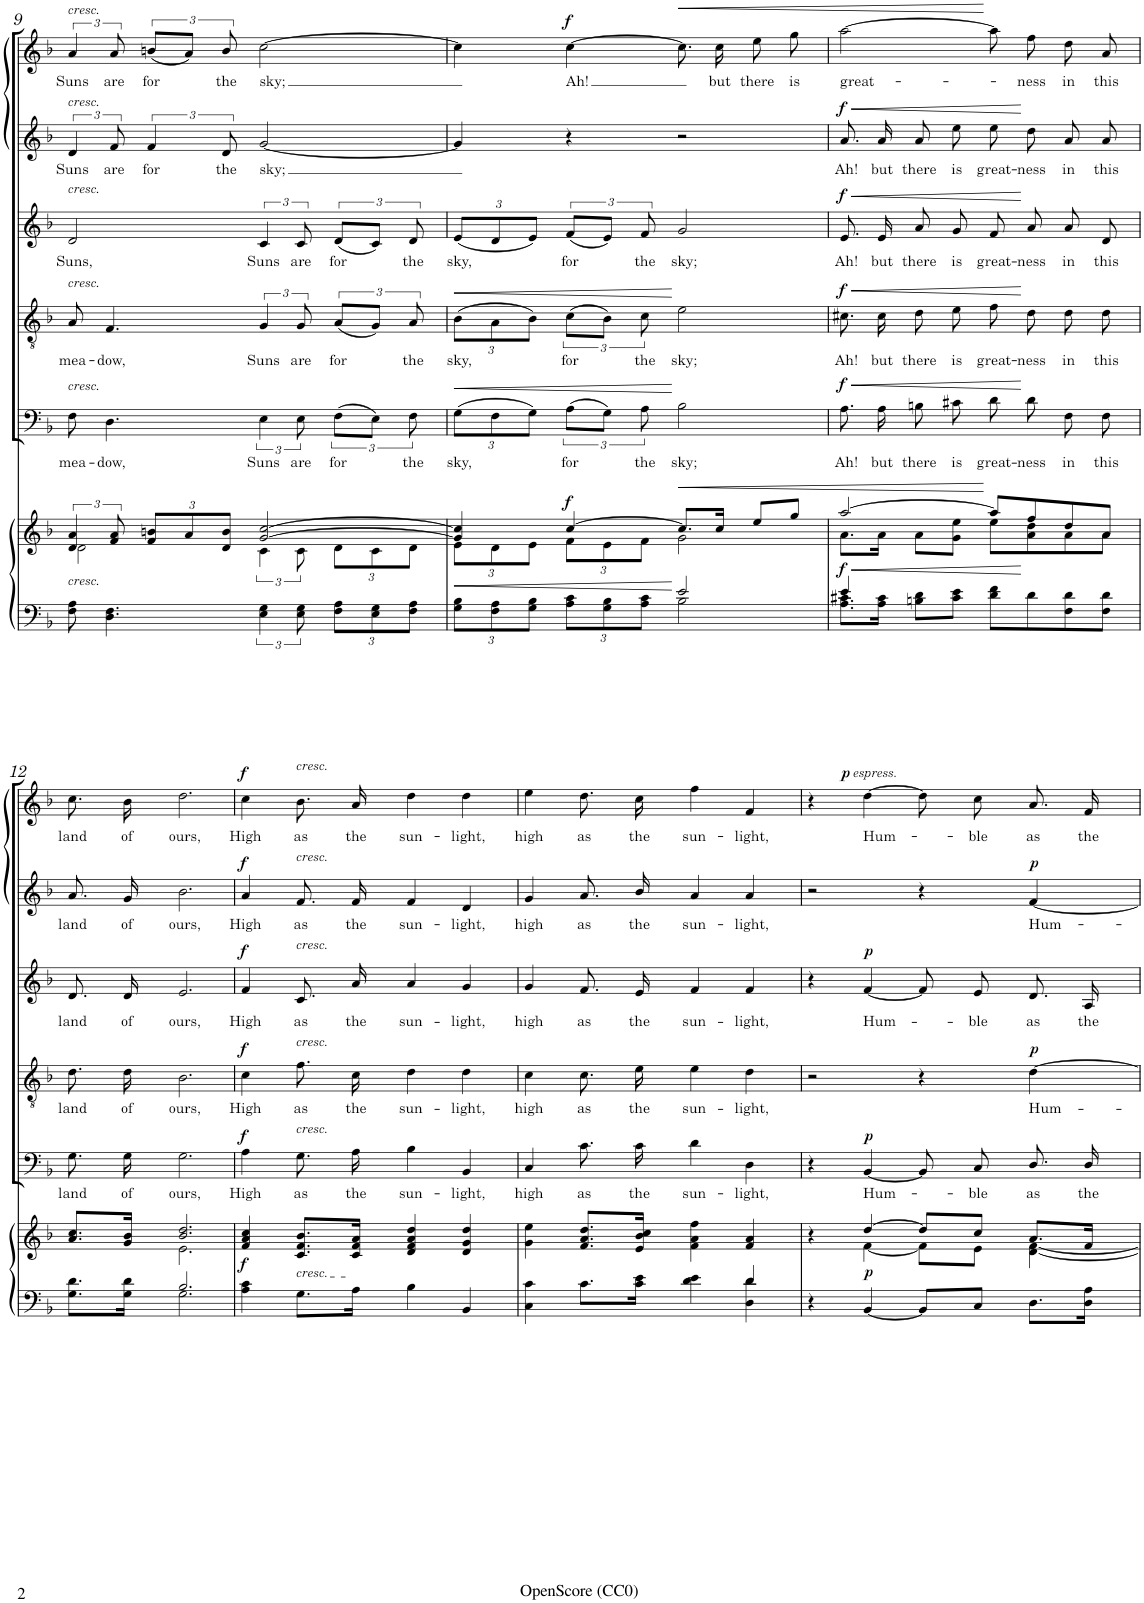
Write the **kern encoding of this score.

**kern	**kern	**dynam	**kern	**text	**dynam	**kern	**text	**dynam	**kern	**text	**dynam	**kern	**text	**dynam	**kern	**text	**dynam
*part6	*part6	*part6	*part5	*part5	*part5	*part4	*part4	*part4	*part3	*part3	*part3	*part2	*part2	*part2	*part1	*part1	*part1
*staff7	*staff6	*staff6/7	*staff5	*staff5	*staff5	*staff4	*staff4	*staff4	*staff3	*staff3	*staff3	*staff2	*staff2	*staff2	*staff1	*staff1	*staff1
*I"Piano for practice only	*	*	*I"Bass	*	*	*I"Tenor	*	*	*I"Alto	*	*	*I"Soprano II	*	*	*I"Soprano I	*	*
*I'Pno	*	*	*	*	*	*	*	*	*	*	*	*	*	*	*	*	*
!!LO:PB:g=z
*clefF4	*clefG2	*	*clefF4	*	*	*clefGv2	*	*	*clefG2	*	*	*clefG2	*	*	*clefG2	*	*
*k[b-]	*k[b-]	*	*k[b-]	*	*	*k[b-]	*	*	*k[b-]	*	*	*k[b-]	*	*	*k[b-]	*	*
*M4/4	*M4/4	*	*M4/4	*	*	*M4/4	*	*	*M4/4	*	*	*M4/4	*	*	*M4/4	*	*
=9	=9	=9	=9	=9	=9	=9	=9	=9	=9	=9	=9	=9	=9	=9	=9	=9	=9
*	*^	*	*	*	*	*	*	*	*	*	*	*	*	*	*	*	*
!	!	!	!	!	!	!	!	!	!	!	!	!	!	!	!	!LO:TX:a:i:t=cresc.	!	!
!	!	!	!	!	!	!	!	!	!	!	!	!	!LO:TX:a:i:t=cresc.	!	!	!	!	!
!	!	!	!	!	!	!	!	!	!	!LO:TX:a:i:t=cresc.	!	!	!	!	!	!	!	!
!	!	!	!	!	!	!	!LO:TX:a:i:t=cresc.	!	!	!	!	!	!	!	!	!	!	!
!	!	!	!	!LO:TX:a:i:t=cresc.	!	!	!	!	!	!	!	!	!	!	!	!	!	!
!LO:TX:a:i:t=cresc.	!	!	!	!	!	!	!	!	!	!	!	!	!	!	!	!	!	!
!	!	!	!	!	!LO:LY:b	!	!	!LO:LY:b	!	!	!LO:LY:b	!	!	!LO:LY:b	!	!	!LO:LY:b	!
8F\ 8A\	6d/ 6a/	2d\	.	8F\	mea-	.	8A/	mea-	.	2d/	Suns,	.	6d/	Suns	.	6a/	Suns	.
!	!	!	!	!	!LO:LY:b	!	!	!LO:LY:b	!	!	!	!	!	!	!	!	!	!
4.D\ 4.F\	.	.	.	4.D\	-dow,	.	4.F/	-dow,	.	.	.	.	.	.	.	.	.	.
!	!	!	!	!	!	!	!	!	!	!	!	!	!	!LO:LY:b	!	!	!LO:LY:b	!
.	12f/ 12a/	.	.	.	.	.	.	.	.	.	.	.	12f/	are	.	12a/	are	.
*	*Xbrackettup	*	*	*	*	*	*	*	*	*	*	*	*	*	*	*	*	*
!	!	!	!	!	!	!	!	!	!	!	!	!	!	!LO:LY:b	!	!	!LO:LY:b	!
.	12f/ 12bn/L	.	.	.	.	.	.	.	.	.	.	.	6f/	for	.	(12bn/L	for	.
.	12a/	.	.	.	.	.	.	.	.	.	.	.	.	.	.	12a/J)	.	.
!	!	!	!	!	!	!	!	!	!	!	!	!	!	!LO:LY:b	!	!	!LO:LY:b	!
.	12d/ 12b/J	.	.	.	.	.	.	.	.	.	.	.	12d/	the	.	12b/	the	.
*	*	*brackettup	*	*	*	*	*	*	*	*	*	*	*	*	*	*	*	*
!	!	!	!	!	!LO:LY:b	!	!	!LO:LY:b	!	!	!LO:LY:b	!	!	!LO:LY:b	!	!	!LO:LY:b	!
6E\ 6G\	[2g/ [2cc/	6c\	.	6E\	Suns	.	6G/	Suns	.	6c/	Suns	.	[2g/	sky;	.	[2cc\	sky;	.
!	!	!	!	!	!LO:LY:b	!	!	!LO:LY:b	!	!	!LO:LY:b	!	!	!	!	!	!	!
12E\ 12G\	.	12c\	.	12E\	are	.	12G/	are	.	12c/	are	.	.	.	.	.	.	.
*Xbrackettup	*	*Xbrackettup	*	*	*	*	*	*	*	*	*	*	*	*	*	*	*	*
!	!	!	!	!	!LO:LY:b	!	!	!LO:LY:b	!	!	!LO:LY:b	!	!	!	!	!	!	!
12F\ 12A\L	.	12d\L	.	(12F\L	for	.	(12A/L	for	.	(12d/L	for	.	.	.	.	.	.	.
12E\ 12G\	.	12c\	.	12E\J)	.	.	12G/J)	.	.	12c/J)	.	.	.	.	.	.	.	.
!	!	!	!	!	!LO:LY:b	!	!	!LO:LY:b	!	!	!LO:LY:b	!	!	!	!	!	!	!
12F\ 12A\J	.	12d\J	.	12F\	the	.	12A/	the	.	12d/	the	.	.	.	.	.	.	.
=10	=10	=10	=10	=10	=10	=10	=10	=10	=10	=10	=10	=10	=10	=10	=10	=10	=10	=10
*^	*	*	*	*	*	*	*	*	*	*	*	*	*	*	*	*	*	*
*	*	*	*	*	*Xbrackettup	*	*	*	*	*	*	*	*	*	*	*	*	*	*
!	!	!	!	!	!	!LO:LY:b	!LO:HP:b	!	!	!	!	!	!	!	!	!	!	!	!
*	*	*	*	*	*	*	*	*Xbrackettup	*	*	*	*	*	*	*	*	*	*	*
!	!	!	!	!	!	!	!	!	!LO:LY:b	!LO:HP:b	!	!	!	!	!	!	!	!	!
*	*	*	*	*	*	*	*	*	*	*	*Xbrackettup	*	*	*	*	*	*	*	*
!	!	!	!	!	!	!	!	!	!	!	!	!LO:LY:b	!	!	!	!	!	!	!
12G\ 12B-\L	2ryy	4g/] 4cc/]	12e\L	.	(12G\L	sky,	<	(12B-\L	sky,	<	(12e/L	sky,	.	4g/]	.	.	4cc\]	.	.
12F\ 12A\	.	.	12d\	.	12F\	.	.	12A\	.	.	12d/	.	.	.	.	.	.	.	.
12G\ 12B-\J	.	.	12e\J	.	12G\J)	.	.	12B-\J)	.	.	12e/J)	.	.	.	.	.	.	.	.
*	*	*	*	*	*brackettup	*	*	*	*	*	*	*	*	*	*	*	*	*	*
!	!	!	!	!	!	!LO:LY:b	!	!	!	!	!	!	!	!	!	!	!	!	!
*	*	*	*	*	*	*	*	*brackettup	*	*	*	*	*	*	*	*	*	*	*
!	!	!	!	!	!	!	!	!	!LO:LY:b	!	!	!	!	!	!	!	!	!	!
*	*	*	*	*	*	*	*	*	*	*	*brackettup	*	*	*	*	*	*	*	*
!	!	!	!	!LO:DY:a	!	!	!	!	!	!	!	!LO:LY:b	!	!	!	!	!	!LO:LY:b	!LO:DY:a
12A\ 12c\L	.	[4cc/	12f\L	f	(12A\L	for	.	(12c\L	for	.	(12f/L	for	.	4r	.	.	[4cc\	Ah!	f
12G\ 12B-\	.	.	12e\	.	12G\J)	.	.	12B-\J)	.	.	12e/J)	.	.	.	.	.	.	.	.
!	!	!	!	!	!	!LO:LY:b	!	!	!LO:LY:b	!	!	!LO:LY:b	!	!	!	!	!	!	!
12A\ 12c\J	.	.	12f\J	.	12A\	the	.	12c\	the	.	12f/	the	.	.	.	.	.	.	.
!	!	!	!	!LO:HP:b	!	!LO:LY:b	!	!	!LO:LY:b	!	!	!LO:LY:b	!	!	!	!	!	!	!LO:HP:b
2e/	2B-\	8.cc/L]	2g\	<	2B-\	sky;	[	2e\	sky;	[	2g/	sky;	.	2r	.	.	8.cc\]	.	<
!	!	!	!	!	!	!	!	!	!	!	!	!	!	!	!	!	!	!LO:LY:b	!
.	.	16cc/Jk	.	.	.	.	.	.	.	.	.	.	.	.	.	.	16cc\	but	.
!	!	!	!	!	!	!	!	!	!	!	!	!	!	!	!	!	!	!LO:LY:b	!
.	.	8ee/L	.	.	.	.	.	.	.	.	.	.	.	.	.	.	8ee\	there	.
!	!	!	!	!	!	!	!	!	!	!	!	!	!	!	!	!	!	!LO:LY:b	!
.	.	8gg/J	.	.	.	.	.	.	.	.	.	.	.	.	.	.	8gg\	is	.
=11	=11	=11	=11	=11	=11	=11	=11	=11	=11	=11	=11	=11	=11	=11	=11	=11	=11	=11	=11
!	!	!	!	!LO:DY:a=2	!	!LO:LY:b	!LO:HP:b	!	!LO:LY:b	!LO:HP:b	!	!LO:LY:b	!LO:HP:b	!	!LO:LY:b	!LO:HP:b	!	!LO:LY:b	!
!	!	!	!	!	!	!	!LO:DY:n=1:a	!	!	!LO:DY:n=1:a	!	!	!LO:DY:n=1:a	!	!	!LO:DY:n=1:a	!	!	!
4e/	8.A\ 8.c#X\L	[2aa/	8.a\L	f	8.A\	Ah!	< f	8.c#X\	Ah!	< f	8.e/	Ah!	< f	8.a/L	Ah!	< f	[2aa\	great-	.
!	!	!	!	!	!	!LO:LY:b	!	!	!LO:LY:b	!	!	!LO:LY:b	!	!	!LO:LY:b	!	!	!	!
.	16A\ 16c#\Jk	.	16a\Jk	.	16A\	but	.	16c#\	but	.	16e/	but	.	16a/Jk	but	.	.	.	.
!	!	!	!	!	!	!LO:LY:b	!	!	!LO:LY:b	!	!	!LO:LY:b	!	!	!LO:LY:b	!	!	!	!
8Bn\ 8d\L	2.ryy	.	8a\L	.	8Bn\	there	.	8d\	there	.	8a/	there	.	8a\L	there	.	.	.	.
!	!	!	!	!	!	!LO:LY:b	!	!	!LO:LY:b	!	!	!LO:LY:b	!	!	!LO:LY:b	!	!	!	!
8c#\ 8e\J	.	.	8g\ 8ee\J	.	8c#X\	is	.	8e\	is	.	8g/	is	.	8ee\J	is	.	.	.	.
!	!	!	!	!	!	!LO:LY:b	!	!	!LO:LY:b	!	!	!LO:LY:b	!	!	!LO:LY:b	!	!	!	!
8d\ 8f\L	.	8aa/L]	8ee\L	[	8d\	great-	.	8f\	great-	.	8f/	great-	.	8ee\L	great-	.	8aa\]	.	[
!	!	!	!	!	!	!LO:LY:b	!	!	!LO:LY:b	!	!	!LO:LY:b	!	!	!LO:LY:b	!	!	!LO:LY:b	!
8d\	.	8ff/	8a\ 8dd\	.	8d\	-ness	[	8d\	-ness	[	8a/	-ness	[	8dd\J	-ness	[	8ff\	-ness	.
!	!	!	!	!	!	!LO:LY:b	!	!	!LO:LY:b	!	!	!LO:LY:b	!	!	!LO:LY:b	!	!	!LO:LY:b	!
8F\ 8d\	.	8dd/	8a\	.	8F\	in	.	8d\	in	.	8a/	in	.	8a/L	in	.	8dd\	in	.
!	!	!	!	!	!	!LO:LY:b	!	!	!LO:LY:b	!	!	!LO:LY:b	!	!	!LO:LY:b	!	!	!LO:LY:b	!
8F\ 8d\J	.	8a/J	8a\J	.	8F\	this	.	8d\	this	.	8d/	this	.	8a/J	this	.	8a/	this	.
!!LO:LB:g=z
=12	=12	=12	=12	=12	=12	=12	=12	=12	=12	=12	=12	=12	=12	=12	=12	=12	=12	=12	=12
!	!	!	!	!	!	!LO:LY:b	!	!	!LO:LY:b	!	!	!LO:LY:b	!	!	!LO:LY:b	!	!	!LO:LY:b	!
8.G\ 8.d\L	4ryy	8.a/ 8.cc/L	4ryy	.	8.G\	land	.	8.d\	land	.	8.d/	land	.	8.a/L	land	.	8.cc\	land	.
!	!	!	!	!	!	!LO:LY:b	!	!	!LO:LY:b	!	!	!LO:LY:b	!	!	!LO:LY:b	!	!	!LO:LY:b	!
16G\ 16d\Jk	.	16g/ 16b-/Jk	.	.	16G\	of	.	16d\	of	.	16d/	of	.	16g/Jk	of	.	16b-\	of	.
!	!	!	!	!	!	!LO:LY:b	!	!	!LO:LY:b	!	!	!LO:LY:b	!	!	!LO:LY:b	!	!	!LO:LY:b	!
2.B-/	2.G\	2.b-/ 2.dd/	2.e\	.	2.G\	ours,	.	2.B-\	ours,	.	2.e/	ours,	.	2.b-\	ours,	.	2.dd\	ours,	.
=13	=13	=13	=13	=13	=13	=13	=13	=13	=13	=13	=13	=13	=13	=13	=13	=13	=13	=13	=13
!	!	!	!	!LO:DY:a=2	!	!LO:LY:b	!LO:DY:a	!	!LO:LY:b	!LO:DY:a	!	!LO:LY:b	!LO:DY:a	!	!LO:LY:b	!LO:DY:a	!	!LO:LY:b	!LO:DY:a
*v	*v	*	*	*	*	*	*	*	*	*	*	*	*	*	*	*	*	*	*
*	*v	*v	*	*	*	*	*	*	*	*	*	*	*	*	*	*	*	*
4A\ 4c\	4f/ 4a/ 4cc/	f	4A\	High	f	4c\	High	f	4f/	High	f	4a/	High	f	4cc\	High	f
!	!	!	!	!	!	!	!	!	!	!	!	!	!	!	!LO:TX:a:i:t=cresc.	!	!
!	!	!	!	!	!	!	!	!	!	!	!	!LO:TX:a:i:t=cresc.	!	!	!	!	!
!	!	!	!	!	!	!	!	!	!LO:TX:a:i:t=cresc.	!	!	!	!	!	!	!	!
!	!	!	!	!	!	!LO:TX:a:i:t=cresc.	!	!	!	!	!	!	!	!	!	!	!
!	!	!	!LO:TX:a:i:t=cresc.	!	!	!	!	!	!	!	!	!	!	!	!	!	!
!LO:TX:a:i:t=cresc.	!	!	!	!	!	!	!	!	!	!	!	!	!	!	!	!	!
!	!	!	!	!LO:LY:b	!	!	!LO:LY:b	!	!	!LO:LY:b	!	!	!LO:LY:b	!	!	!LO:LY:b	!
8.G\L	8.c/ 8.f/ 8.b-/L	.	8.G\	as	.	8.f\	as	.	8.c/	as	.	8.f/L	as	.	8.b-\	as	.
!	!	!	!	!LO:LY:b	!	!	!LO:LY:b	!	!	!LO:LY:b	!	!	!LO:LY:b	!	!	!LO:LY:b	!
16A\Jk	16c/ 16f/ 16a/Jk	.	16A\	the	.	16c\	the	.	16a/	the	.	16f/Jk	the	.	16a/	the	.
!	!	!	!	!LO:LY:b	!	!	!LO:LY:b	!	!	!LO:LY:b	!	!	!LO:LY:b	!	!	!LO:LY:b	!
4B-\	4d/ 4f/ 4a/ 4dd/	.	4B-\	sun-	.	4d\	sun-	.	4a/	sun-	.	4f/	sun-	.	4dd\	sun-	.
!	!	!	!	!LO:LY:b	!	!	!LO:LY:b	!	!	!LO:LY:b	!	!	!LO:LY:b	!	!	!LO:LY:b	!
4BB-/	4d/ 4g/ 4dd/	.	4BB-/	-light,	.	4d\	-light,	.	4g/	-light,	.	4d/	-light,	.	4dd\	-light,	.
=14	=14	=14	=14	=14	=14	=14	=14	=14	=14	=14	=14	=14	=14	=14	=14	=14	=14
*^	*	*	*	*	*	*	*	*	*	*	*	*	*	*	*	*	*
!	!	!	!	!	!LO:LY:b	!	!	!LO:LY:b	!	!	!LO:LY:b	!	!	!LO:LY:b	!	!	!LO:LY:b	!
4C\ 4c\	2.ryy	4g\ 4ee\	.	4C/	high	.	4c\	high	.	4g/	high	.	4g/	high	.	4ee\	high	.
!	!	!	!	!	!LO:LY:b	!	!	!LO:LY:b	!	!	!LO:LY:b	!	!	!LO:LY:b	!	!	!LO:LY:b	!
8.c\L	.	8.f/ 8.a/ 8.dd/L	.	8.c\	as	.	8.c\	as	.	8.f/	as	.	8.a/L	as	.	8.dd\	as	.
!	!	!	!	!	!LO:LY:b	!	!	!LO:LY:b	!	!	!LO:LY:b	!	!	!LO:LY:b	!	!	!LO:LY:b	!
16c\ 16e\Jk	.	16e/ 16b-/ 16cc/Jk	.	16c\	the	.	16e\	the	.	16e/	the	.	16b-/Jk	the	.	16cc\	the	.
!	!	!	!	!	!LO:LY:b	!	!	!LO:LY:b	!	!	!LO:LY:b	!	!	!LO:LY:b	!	!	!LO:LY:b	!
4d\ 4e\	.	4f\ 4a\ 4ff\	.	4d\	sun-	.	4e\	sun-	.	4f/	sun-	.	4a/	sun-	.	4ff\	sun-	.
!	!	!	!	!	!LO:LY:b	!	!	!LO:LY:b	!	!	!LO:LY:b	!	!	!LO:LY:b	!	!	!LO:LY:b	!
4d/	4D\ 4d\	4f/ 4a/	.	4D\	-light,	.	4d\	-light,	.	4f/	-light,	.	4a/	-light,	.	4f/	-light,	.
*v	*v	*	*	*	*	*	*	*	*	*	*	*	*	*	*	*	*	*
=15	=15	=15	=15	=15	=15	=15	=15	=15	=15	=15	=15	=15	=15	=15	=15	=15	=15
*	*^	*	*	*	*	*	*	*	*	*	*	*	*	*	*	*	*
*	*	*^	*	*	*	*	*	*	*	*	*	*	*	*	*	*	*	*
4r	4r	2.ryy	4ryy	.	4r	.	.	2r	.	.	4r	.	.	2r	.	.	4r	.	.
!	!	!	!	!LO:DY:b	!	!LO:LY:b	!LO:DY:a	!	!	!	!	!LO:LY:b	!LO:DY:a	!	!	!	!	!LO:LY:b	!LO:DY:a
!	!	!	!	!	!	!	!	!	!	!	!	!	!	!	!	!	!	!	!LO:DY:n=1:a
[4BB-/	[4dd/	.	[4f\	p	[4BB-/	Hum-	p	.	.	.	[4f/	Hum-	p	.	.	.	[4dd\	Hum-	p other-dynamics
8BB-/L]	8dd/L]	.	8f\L]	.	8BB-/]	.	.	4r	.	.	8f/]	.	.	4r	.	.	8dd\]	.	.
!	!	!	!	!	!	!LO:LY:b	!	!	!	!	!	!LO:LY:b	!	!	!	!	!	!LO:LY:b	!
8C/J	8cc/J	.	8e\J	.	8C/	-ble	.	.	.	.	8e/	-ble	.	.	.	.	8cc\	-ble	.
!	!	!	!	!	!	!LO:LY:b	!	!	!LO:LY:b	!LO:DY:a	!	!LO:LY:b	!	!	!LO:LY:b	!LO:DY:a	!	!LO:LY:b	!
8.D\L	8.a/L	[4d\ [4f\	4ryy	.	8.D/	as	.	[4d\	Hum-	p	8.d/	as	.	[4f/	Hum-	p	8.a/	as	.
!	!	!	!	!	!	!LO:LY:b	!	!	!	!	!	!LO:LY:b	!	!	!	!	!	!LO:LY:b	!
16D\ 16A\Jk	16f/Jk	.	.	.	16D/	the	.	.	.	.	16A/	the	.	.	.	.	16f/	the	.
*	*v	*v	*v	*	*	*	*	*	*	*	*	*	*	*	*	*	*	*	*
=	=	=	=	=	=	=	=	=	=	=	=	=	=	=	=	=	=
*-	*-	*-	*-	*-	*-	*-	*-	*-	*-	*-	*-	*-	*-	*-	*-	*-	*-
